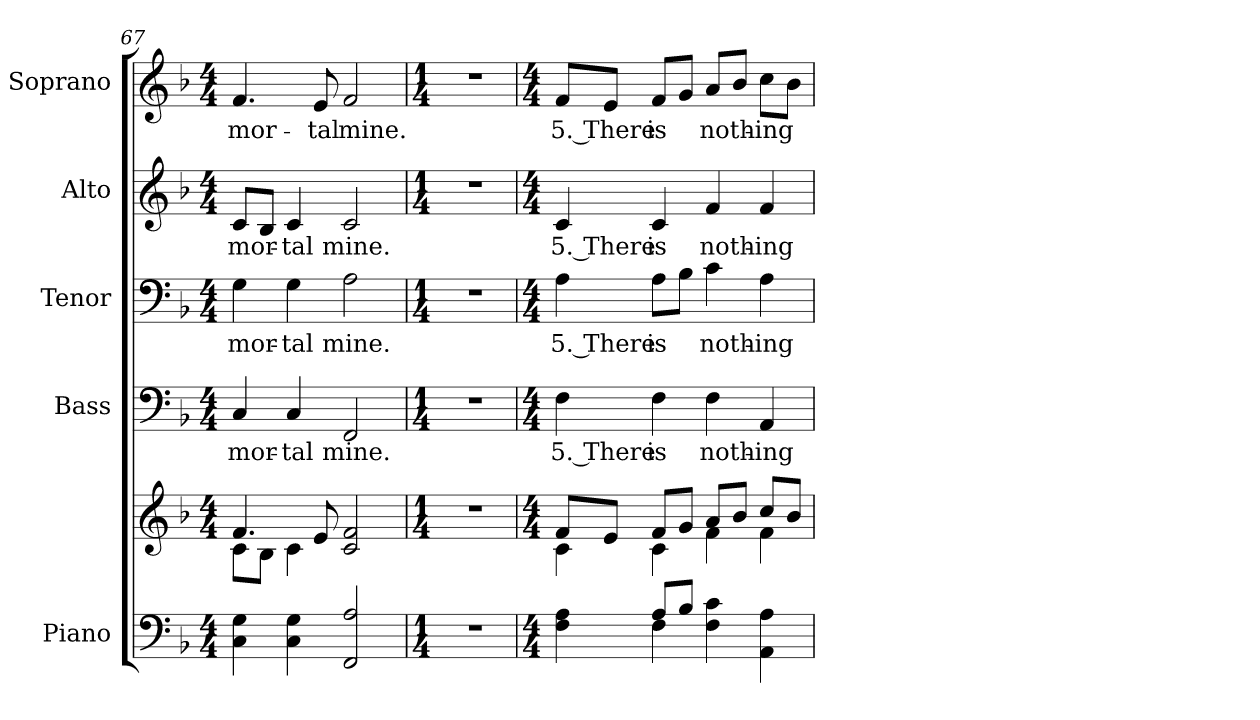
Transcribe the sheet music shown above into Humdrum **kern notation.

**kern	**kern	**kern	**text	**kern	**text	**kern	**text	**kern	**text
*part5	*part5	*part4	*part4	*part3	*part3	*part2	*part2	*part1	*part1
*staff6	*staff5	*staff4	*staff4	*staff3	*staff3	*staff2	*staff2	*staff1	*staff1
*I"Piano	*	*I"Bass	*	*I"Tenor	*	*I"Alto	*	*I"Soprano	*
*I'Pno.	*	*I'B.	*	*I'T.	*	*I'A.	*	*I'S.	*
!!LO:PB:g=z
*clefF4	*clefG2	*clefF4	*	*clefF4	*	*clefG2	*	*clefG2	*
*k[b-]	*k[b-]	*k[b-]	*	*k[b-]	*	*k[b-]	*	*k[b-]	*
*F:	*F:	*F:	*	*F:	*	*F:	*	*F:	*
*M4/4	*M4/4	*M4/4	*	*M4/4	*	*M4/4	*	*M4/4	*
=67	=67	=67	=67	=67	=67	=67	=67	=67	=67
*	*^	*	*	*	*	*	*	*	*
!	!	!	!	!LO:LY:b:color=#000000	!	!	!	!	!	!
!	!	!	!	!	!	!LO:LY:b:color=#000000	!	!	!	!
!	!	!	!	!	!	!	!	!LO:LY:b:color=#000000	!	!
!	!	!	!	!	!	!	!	!	!	!LO:LY:b:color=#000000
4Ci\ 4Gi	4.fi/	8ci\L	4Ci/	-mor-	4Gi\	-mor-	8ci/L	-mor-	4.fi/	-mor-
.	.	8B-i\J	.	.	.	.	8B-i/J	.	.	.
!	!	!	!	!LO:LY:b:color=#000000	!	!	!	!	!	!
!	!	!	!	!	!	!LO:LY:b:color=#000000	!	!	!	!
!	!	!	!	!	!	!	!	!LO:LY:b:color=#000000	!	!
4Ci\ 4Gi	.	4ci\	4Ci/	-tal	4Gi\	-tal	4ci/	-tal	.	.
!	!	!	!	!	!	!	!	!	!	!LO:LY:b:color=#000000
.	8ei/	.	.	.	.	.	.	.	8ei/	-tal
!	!	!	!	!LO:LY:b:color=#000000	!	!	!	!	!	!
!	!	!	!	!	!	!LO:LY:b:color=#000000	!	!	!	!
!	!	!	!	!	!	!	!	!LO:LY:b:color=#000000	!	!
!	!	!	!	!	!	!	!	!	!	!LO:LY:b:color=#000000
2FFi/ 2Ai	2ci/ 2fi	2ryy	2FFi/	mine.	2Ai\	mine.	2ci/	mine.	2fi/	mine.
*	*v	*v	*	*	*	*	*	*	*	*
=68	=68	=68	=68	=68	=68	=68	=68	=68	=68
*M1/4	*M1/4	*M1/4	*	*M1/4	*	*M1/4	*	*M1/4	*
*	*^	*	*	*	*	*	*	*	*
!LO:N:vis=1	!LO:N:vis=1	!	!LO:N:vis=1	!	!LO:N:vis=1	!	!LO:N:vis=1	!	!LO:N:vis=1	!
*	*v	*v	*	*	*	*	*	*	*	*
4r	4r	4r	.	4r	.	4r	.	4r	.
!!LO:PB:g=z
=69	=69	=69	=69	=69	=69	=69	=69	=69	=69
*M4/4	*M4/4	*M4/4	*	*M4/4	*	*M4/4	*	*M4/4	*
*^	*^	*	*	*	*	*	*	*	*
!	!	!	!	!	!LO:LY:b:color=#000000	!	!	!	!	!	!
!	!	!	!	!	!	!	!LO:LY:b:color=#000000	!	!	!	!
!	!	!	!	!	!	!	!	!	!LO:LY:b:color=#000000	!	!
!	!	!	!	!	!	!	!	!	!	!	!LO:LY:b:color=#000000
4Fi\ 4Ai	4ryy	8fi/L	4ci\	4Fi\	5. There	4Ai\	5. There	4ci/	5. There	8fi/L	5. There
.	.	8ei/J	.	.	.	.	.	.	.	8ei/J	.
!	!	!	!	!	!LO:LY:b:color=#000000	!	!	!	!	!	!
!	!	!	!	!	!	!	!LO:LY:b:color=#000000	!	!	!	!
!	!	!	!	!	!	!	!	!	!LO:LY:b:color=#000000	!	!
!	!	!	!	!	!	!	!	!	!	!	!LO:LY:b:color=#000000
8Ai/L	4Fi\	8fi/L	4ci\	4Fi\	is	8Ai\L	is	4ci/	is	8fi/L	is
8B-i/J	.	8gi/J	.	.	.	8B-i\J	.	.	.	8gi/J	.
!	!	!	!	!	!LO:LY:b:color=#000000	!	!	!	!	!	!
!	!	!	!	!	!	!	!LO:LY:b:color=#000000	!	!	!	!
!	!	!	!	!	!	!	!	!	!LO:LY:b:color=#000000	!	!
!	!	!	!	!	!	!	!	!	!	!	!LO:LY:b:color=#000000
4Fi\ 4ci	2ryy	8ai/L	4fi\	4Fi\	noth-	4ci\	noth-	4fi/	noth-	8ai/L	noth-
.	.	8b-i/J	.	.	.	.	.	.	.	8b-i/J	.
!	!	!	!	!	!LO:LY:b:color=#000000	!	!	!	!	!	!
!	!	!	!	!	!	!	!LO:LY:b:color=#000000	!	!	!	!
!	!	!	!	!	!	!	!	!	!LO:LY:b:color=#000000	!	!
!	!	!	!	!	!	!	!	!	!	!	!LO:LY:b:color=#000000
4AAi\ 4Ai	.	8cci/L	4fi\	4AAi/	-ing	4Ai\	-ing	4fi/	-ing	8cci\L	-ing
.	.	8b-i/J	.	.	.	.	.	.	.	8b-i\J	.
*v	*v	*	*	*	*	*	*	*	*	*	*
*	*v	*v	*	*	*	*	*	*	*	*
=	=	=	=	=	=	=	=	=	=
*-	*-	*-	*-	*-	*-	*-	*-	*-	*-
